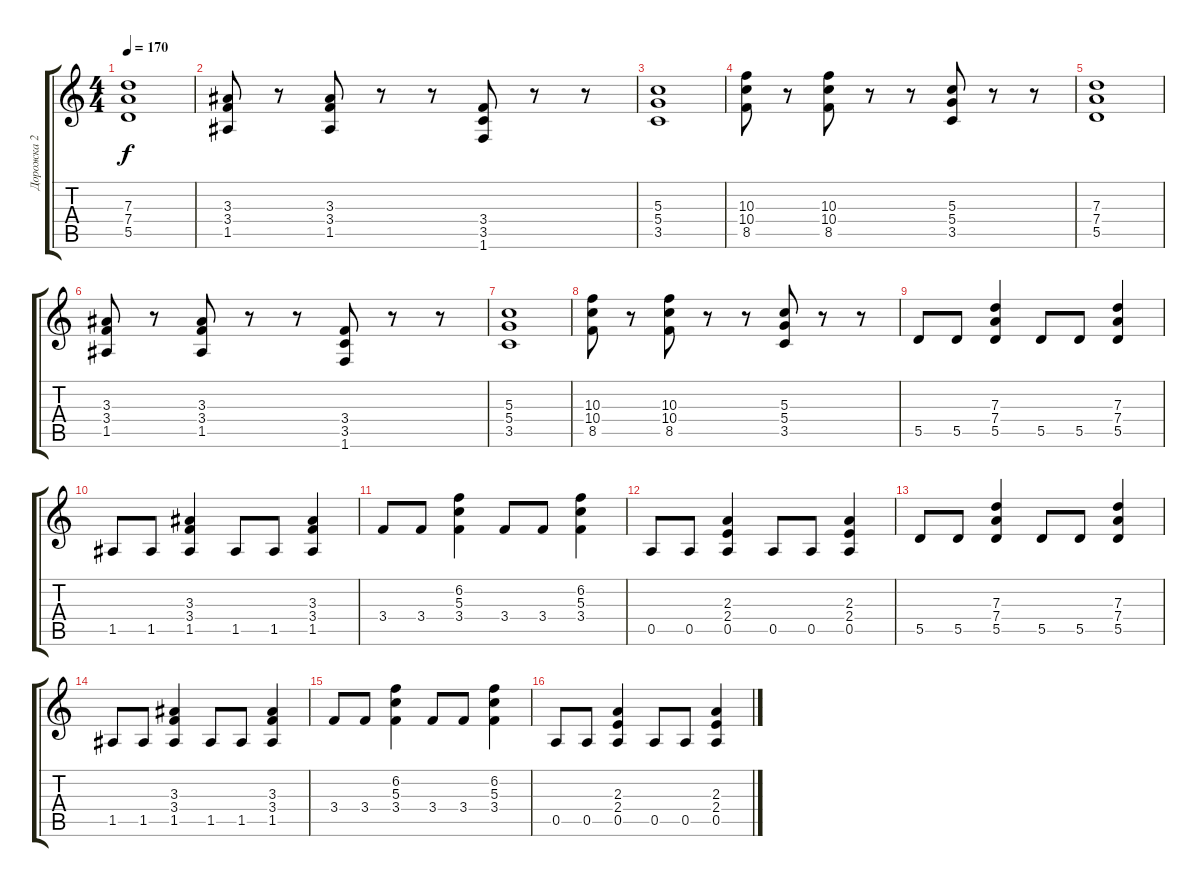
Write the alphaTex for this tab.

\track ("Дорожка 2" "Дорожка 2") {instrument distortionguitar}
\staff {score tabs}
\tuning (E4 B3 G3 D3 A2 E2) {hide}
\ts (4 4)
\tempo 170
\clef g2
\ks c
(7.3 7.4 5.5).1{dy f} |
(3.3 3.4 1.5).8 r.8 (3.3 3.4 1.5).8 r.8 r.8 (3.4 3.5 1.6).8 r.8 r.8 |
(5.3 5.4 3.5).1 |
(10.3 10.4 8.5).8 r.8 (10.3 10.4 8.5).8 r.8 r.8 (5.3 5.4 3.5).8 r.8 r.8 |
(7.3 7.4 5.5).1 |
(3.3 3.4 1.5).8 r.8 (3.3 3.4 1.5).8 r.8 r.8 (3.4 3.5 1.6).8 r.8 r.8 |
(5.3 5.4 3.5).1 |
(10.3 10.4 8.5).8 r.8 (10.3 10.4 8.5).8 r.8 r.8 (5.3 5.4 3.5).8 r.8 r.8 |
5.5.8 5.5.8 (7.3 7.4 5.5).4 5.5.8 5.5.8 (7.3 7.4 5.5).4 |
1.5.8 1.5.8 (3.3 3.4 1.5).4 1.5.8 1.5.8 (3.3 3.4 1.5).4 |
3.4.8 3.4.8 (6.2 5.3 3.4).4 3.4.8 3.4.8 (6.2 5.3 3.4).4 |
0.5.8 0.5.8 (2.3 2.4 0.5).4 0.5.8 0.5.8 (2.3 2.4 0.5).4 |
5.5.8 5.5.8 (7.3 7.4 5.5).4 5.5.8 5.5.8 (7.3 7.4 5.5).4 |
1.5.8 1.5.8 (3.3 3.4 1.5).4 1.5.8 1.5.8 (3.3 3.4 1.5).4 |
3.4.8 3.4.8 (6.2 5.3 3.4).4 3.4.8 3.4.8 (6.2 5.3 3.4).4 |
0.5.8 0.5.8 (2.3 2.4 0.5).4 0.5.8 0.5.8 (2.3 2.4 0.5).4
